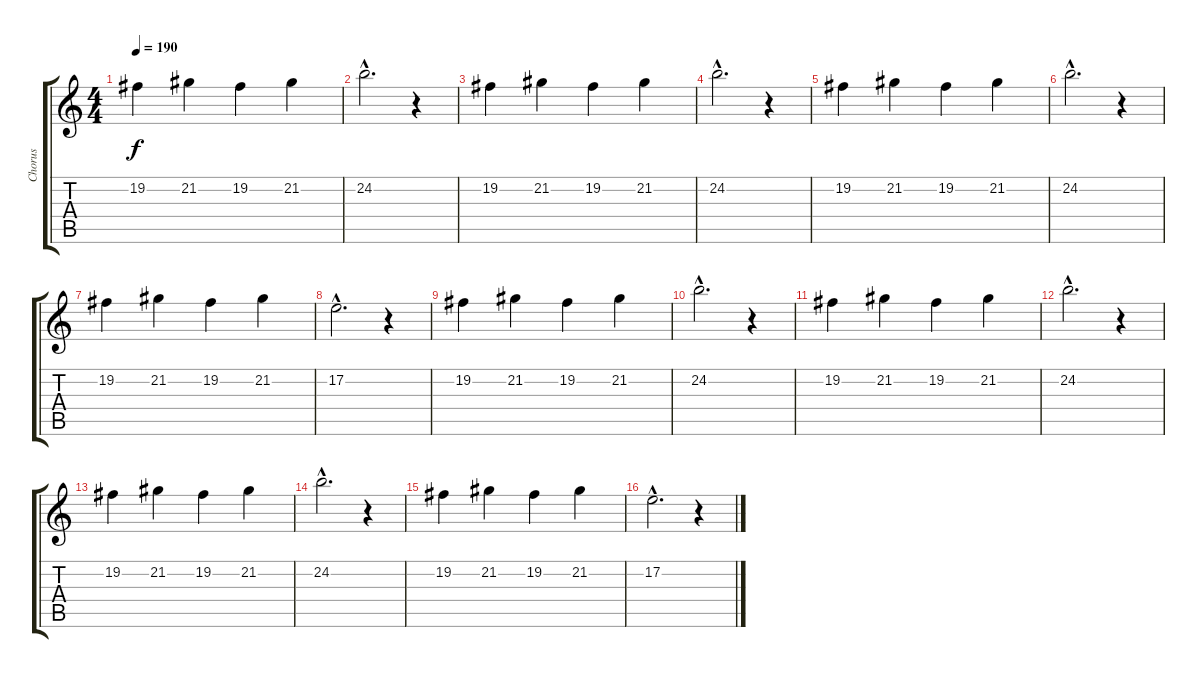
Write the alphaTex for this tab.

\track ("Chorus" "Chorus") {instrument oboe}
\staff {score tabs}
\tuning (E4 B3 G3 D3 A2 E2) {hide}
\ts (4 4)
\tempo 190
\clef g2
\ks c
19.2.4{dy f} 21.2.4 19.2.4 21.2.4 |
24.2{hac}.2{d} r.4 |
19.2.4 21.2.4 19.2.4 21.2.4 |
24.2{hac}.2{d} r.4 |
19.2.4 21.2.4 19.2.4 21.2.4 |
24.2{hac}.2{d} r.4 |
19.2.4 21.2.4 19.2.4 21.2.4 |
17.2{hac}.2{d} r.4 |
19.2.4 21.2.4 19.2.4 21.2.4 |
24.2{hac}.2{d} r.4 |
19.2.4 21.2.4 19.2.4 21.2.4 |
24.2{hac}.2{d} r.4 |
19.2.4 21.2.4 19.2.4 21.2.4 |
24.2{hac}.2{d} r.4 |
19.2.4 21.2.4 19.2.4 21.2.4 |
17.2{hac}.2{d} r.4
